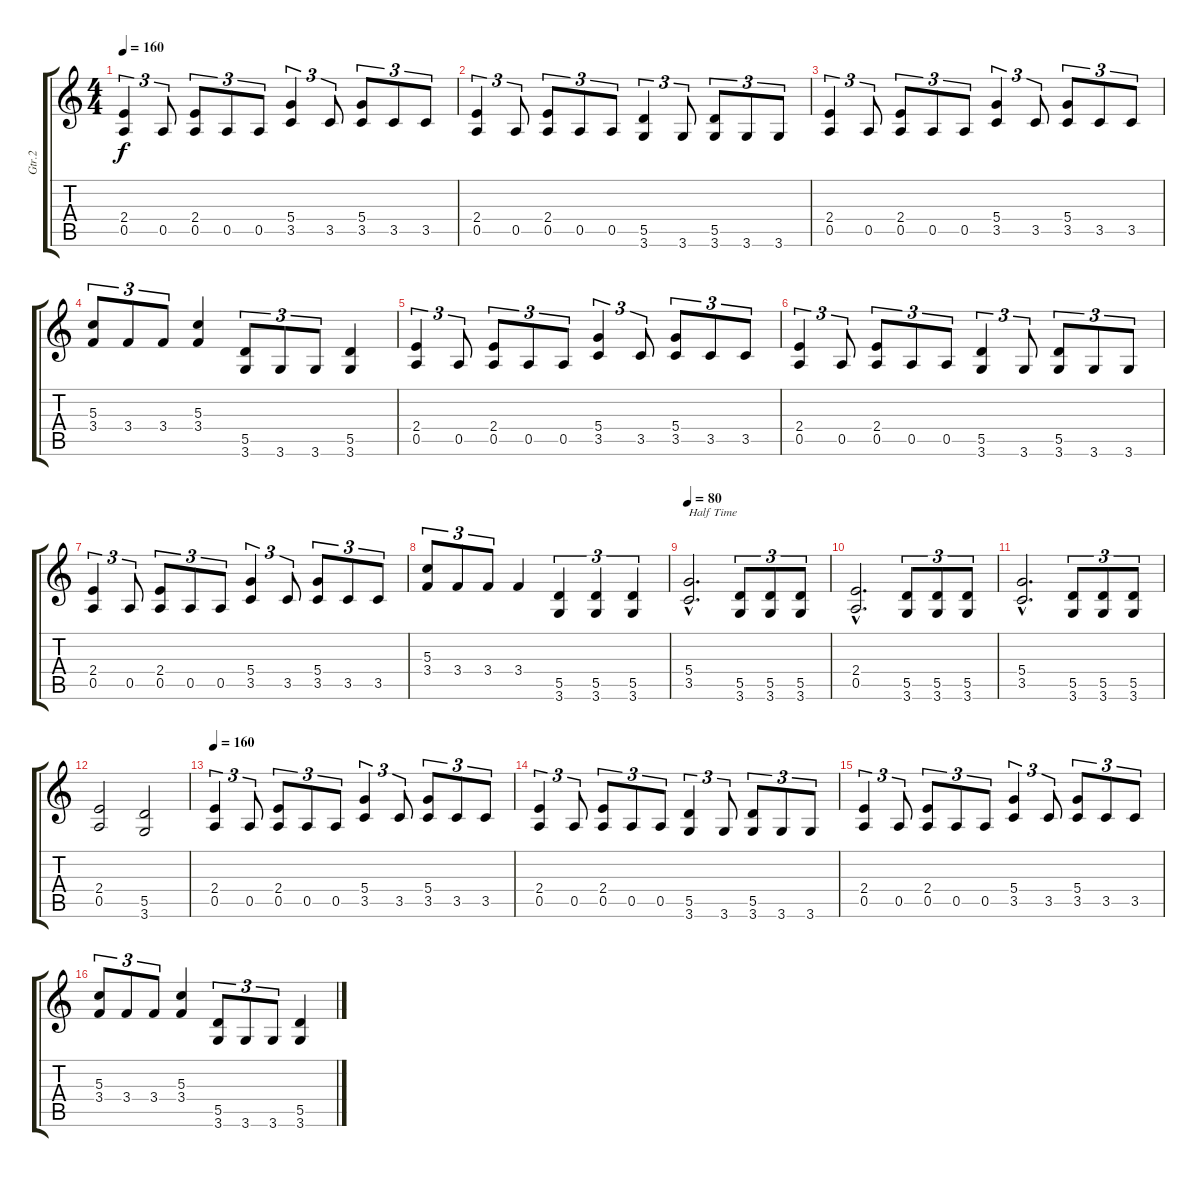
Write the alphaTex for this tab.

\track ("Gtr.2" "Gtr.2") {instrument distortionguitar}
\staff {score tabs}
\tuning (E4 B3 G3 D3 A2 E2) {hide}
\ts (4 4)
\tempo 160
\clef g2
\ks c
(2.4 0.5).4{tu (3 2) dy f} 0.5.8{tu (3 2)} (2.4 0.5).8{tu (3 2)} 0.5.8{tu (3 2)} 0.5.8{tu (3 2)} (5.4 3.5).4{tu (3 2)} 3.5.8{tu (3 2)} (5.4 3.5).8{tu (3 2)} 3.5.8{tu (3 2)} 3.5.8{tu (3 2)} |
(2.4 0.5).4{tu (3 2)} 0.5.8{tu (3 2)} (2.4 0.5).8{tu (3 2)} 0.5.8{tu (3 2)} 0.5.8{tu (3 2)} (5.5 3.6).4{tu (3 2)} 3.6.8{tu (3 2)} (5.5 3.6).8{tu (3 2)} 3.6.8{tu (3 2)} 3.6.8{tu (3 2)} |
(2.4 0.5).4{tu (3 2)} 0.5.8{tu (3 2)} (2.4 0.5).8{tu (3 2)} 0.5.8{tu (3 2)} 0.5.8{tu (3 2)} (5.4 3.5).4{tu (3 2)} 3.5.8{tu (3 2)} (5.4 3.5).8{tu (3 2)} 3.5.8{tu (3 2)} 3.5.8{tu (3 2)} |
(5.3 3.4).8{tu (3 2)} 3.4.8{tu (3 2)} 3.4.8{tu (3 2)} (5.3 3.4).4 (5.5 3.6).8{tu (3 2)} 3.6.8{tu (3 2)} 3.6.8{tu (3 2)} (5.5 3.6).4 |
(2.4 0.5).4{tu (3 2)} 0.5.8{tu (3 2)} (2.4 0.5).8{tu (3 2)} 0.5.8{tu (3 2)} 0.5.8{tu (3 2)} (5.4 3.5).4{tu (3 2)} 3.5.8{tu (3 2)} (5.4 3.5).8{tu (3 2)} 3.5.8{tu (3 2)} 3.5.8{tu (3 2)} |
(2.4 0.5).4{tu (3 2)} 0.5.8{tu (3 2)} (2.4 0.5).8{tu (3 2)} 0.5.8{tu (3 2)} 0.5.8{tu (3 2)} (5.5 3.6).4{tu (3 2)} 3.6.8{tu (3 2)} (5.5 3.6).8{tu (3 2)} 3.6.8{tu (3 2)} 3.6.8{tu (3 2)} |
(2.4 0.5).4{tu (3 2)} 0.5.8{tu (3 2)} (2.4 0.5).8{tu (3 2)} 0.5.8{tu (3 2)} 0.5.8{tu (3 2)} (5.4 3.5).4{tu (3 2)} 3.5.8{tu (3 2)} (5.4 3.5).8{tu (3 2)} 3.5.8{tu (3 2)} 3.5.8{tu (3 2)} |
(5.3 3.4).8{tu (3 2)} 3.4.8{tu (3 2)} 3.4.8{tu (3 2)} 3.4.4 (5.5 3.6).4{tu (3 2)} (5.5 3.6).4{tu (3 2)} (5.5 3.6).4{tu (3 2)} |
\tempo 80
(5.4{hac} 3.5{hac}).2{d txt "Half Time"} (5.5 3.6).8{tu (3 2)} (5.5 3.6).8{tu (3 2)} (5.5 3.6).8{tu (3 2)} |
(2.4{hac} 0.5{hac}).2{d} (5.5 3.6).8{tu (3 2)} (5.5 3.6).8{tu (3 2)} (5.5 3.6).8{tu (3 2)} |
(5.4{hac} 3.5{hac}).2{d} (5.5 3.6).8{tu (3 2)} (5.5 3.6).8{tu (3 2)} (5.5 3.6).8{tu (3 2)} |
(2.4 0.5).2 (5.5 3.6).2 |
\tempo 160
(2.4 0.5).4{tu (3 2)} 0.5.8{tu (3 2)} (2.4 0.5).8{tu (3 2)} 0.5.8{tu (3 2)} 0.5.8{tu (3 2)} (5.4 3.5).4{tu (3 2)} 3.5.8{tu (3 2)} (5.4 3.5).8{tu (3 2)} 3.5.8{tu (3 2)} 3.5.8{tu (3 2)} |
(2.4 0.5).4{tu (3 2)} 0.5.8{tu (3 2)} (2.4 0.5).8{tu (3 2)} 0.5.8{tu (3 2)} 0.5.8{tu (3 2)} (5.5 3.6).4{tu (3 2)} 3.6.8{tu (3 2)} (5.5 3.6).8{tu (3 2)} 3.6.8{tu (3 2)} 3.6.8{tu (3 2)} |
(2.4 0.5).4{tu (3 2)} 0.5.8{tu (3 2)} (2.4 0.5).8{tu (3 2)} 0.5.8{tu (3 2)} 0.5.8{tu (3 2)} (5.4 3.5).4{tu (3 2)} 3.5.8{tu (3 2)} (5.4 3.5).8{tu (3 2)} 3.5.8{tu (3 2)} 3.5.8{tu (3 2)} |
(5.3 3.4).8{tu (3 2)} 3.4.8{tu (3 2)} 3.4.8{tu (3 2)} (5.3 3.4).4 (5.5 3.6).8{tu (3 2)} 3.6.8{tu (3 2)} 3.6.8{tu (3 2)} (5.5 3.6).4
